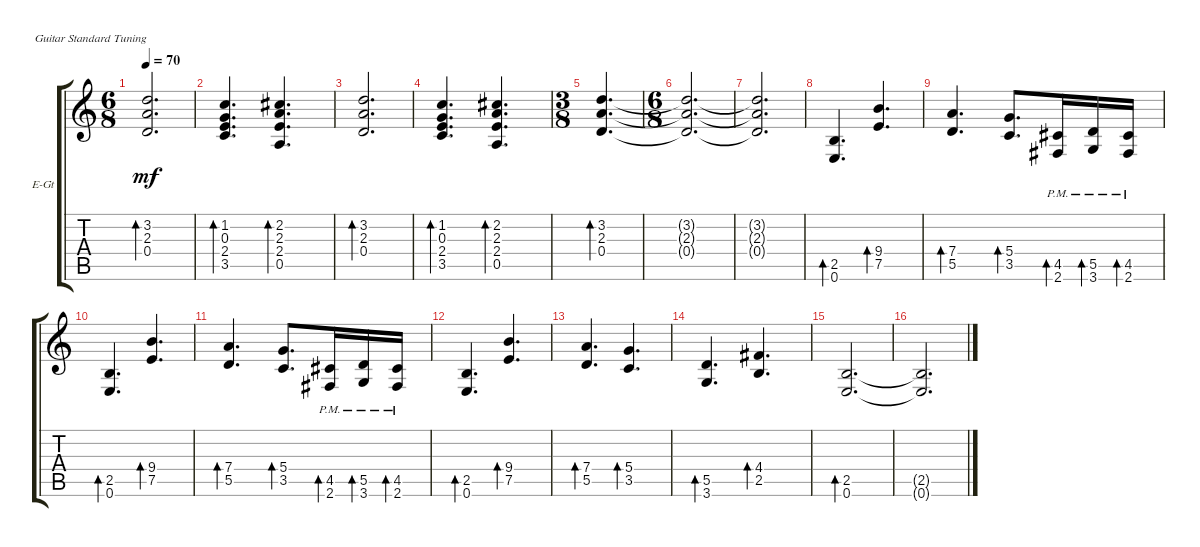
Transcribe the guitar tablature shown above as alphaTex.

\defaultSystemsLayout 4
\bracketExtendMode groupsimilarinstruments
\firstSystemTrackNameOrientation horizontal
\otherSystemsTrackNameOrientation horizontal
\track ("Electric Guitar" "E-Gt") {instrument distortionguitar}
\staff {score tabs}
\tuning (E4 B3 G3 D3 A2 E2)
\ts (6 8)
\tempo 70
\clef g2
\ks c
(0.4 2.3 3.2).2{d bd 30 dy mf} |
(3.5 2.4 0.3 1.2).4{d bd 30} (2.2 2.3 2.4 0.5).4{d bd 30} |
(0.4 2.3 3.2).2{d bd 30} |
(3.5 2.4 0.3 1.2).4{d bd 30} (2.2 2.3 2.4 0.5).4{d bd 30} |
\ts (3 8)
(0.4 2.3 3.2).4{d bd 30} |
\ts (6 8)
(0.4{t} 2.3{t} 3.2{t}).2{d} |
(0.4{t} 2.3{t} 3.2{t}).2{d} |
(0.6 2.5).4{d bd 30} (7.5 9.4).4{d bd 30} |
(5.5 7.4).4{d bd 30} (3.5 5.4).8{d bd 30} (2.6{pm} 4.5{pm}).16{bd 30} (5.5{pm} 3.6{pm}).16{bd 30} (2.6{pm} 4.5{pm}).16{bd 30} |
(0.6 2.5).4{d bd 30} (7.5 9.4).4{d bd 30} |
(5.5 7.4).4{d bd 30} (3.5 5.4).8{d bd 30} (2.6{pm} 4.5{pm}).16{bd 30} (5.5{pm} 3.6{pm}).16{bd 30} (2.6{pm} 4.5{pm}).16{bd 30} |
(0.6 2.5).4{d bd 30} (7.5 9.4).4{d bd 30} |
(5.5 7.4).4{d bd 30} (3.5 5.4).4{d bd 30} |
(3.6 5.5).4{d bd 30} (2.5 4.4).4{d bd 30} |
(0.6 2.5).2{d bd 30} |
(0.6{t} 2.5{t}).2{d}
